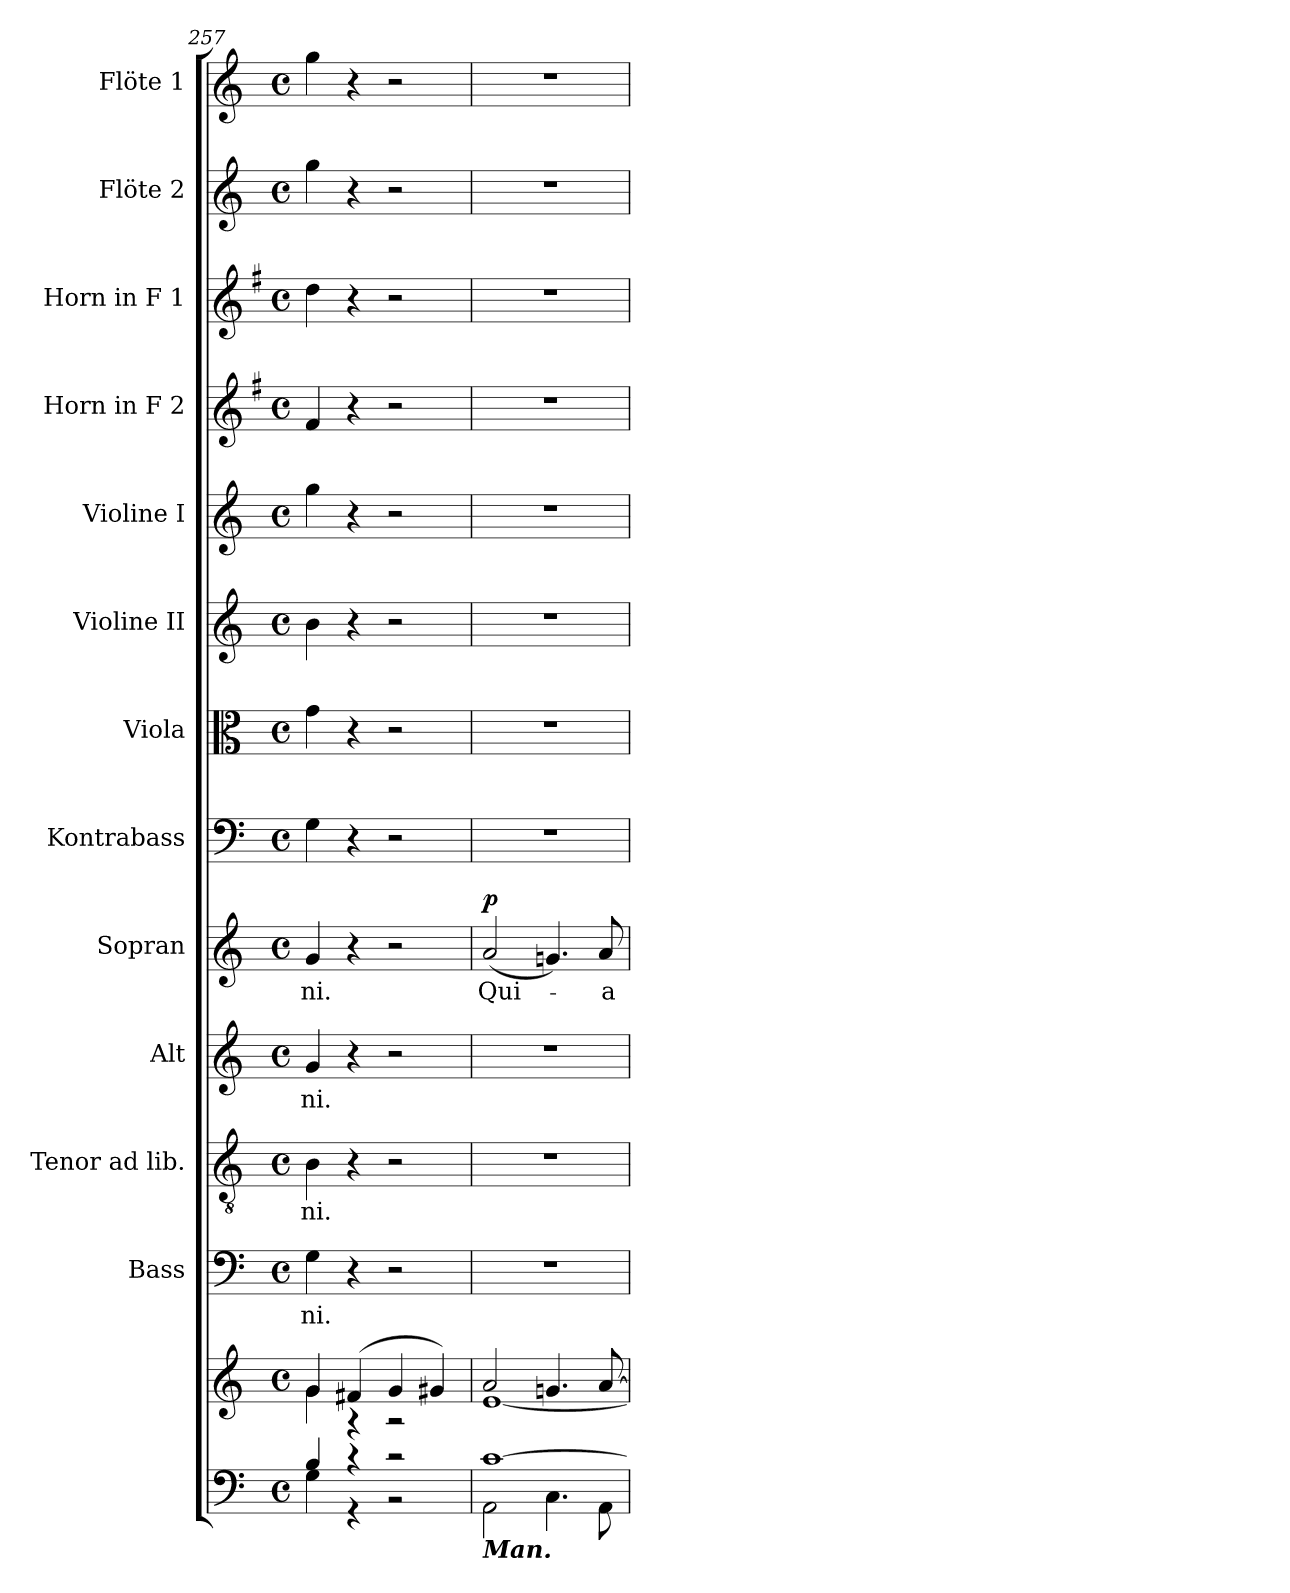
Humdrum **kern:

**kern	**kern	**kern	**text	**kern	**text	**kern	**text	**kern	**text	**dynam	**kern	**kern	**kern	**kern	**kern	**kern	**kern	**kern
*part13	*part13	*part12	*part12	*part11	*part11	*part10	*part10	*part9	*part9	*part9	*part8	*part7	*part6	*part5	*part4	*part3	*part2	*part1
*staff14	*staff13	*staff12	*staff12	*staff11	*staff11	*staff10	*staff10	*staff9	*staff9	*staff9	*staff8	*staff7	*staff6	*staff5	*staff4	*staff3	*staff2	*staff1
*	*	*I"Bass	*	*I"Tenor ad lib.	*	*I"Alt	*	*I"Sopran	*	*	*I"Kontrabass	*I"Viola	*I"Violine II	*I"Violine I	*I"Horn in F 2	*I"Horn in F 1	*I"Flöte 2	*I"Flöte 1
*	*	*I'B.	*	*I'T.	*	*I'A.	*	*I'S.	*	*	*I'Kb.	*I'Vla.	*I'Vl. II	*I'Vl. I	*	*	*I'Fl. 2	*I'Fl. 1
!!LO:PB:g=z
*clefF4	*clefG2	*clefF4	*	*clefGv2	*	*clefG2	*	*clefG2	*	*	*clefF4	*clefC3	*clefG2	*clefG2	*clefG2	*clefG2	*clefG2	*clefG2
*	*	*	*	*	*	*	*	*	*	*	*ITrd7c12	*	*	*	*ITrd4c7	*ITrd4c7	*	*
*k[]	*k[]	*k[]	*	*k[]	*	*k[]	*	*k[]	*	*	*k[]	*k[]	*k[]	*k[]	*k[]	*k[]	*k[]	*k[]
*C:	*C:	*C:	*	*C:	*	*C:	*	*C:	*	*	*C:	*C:	*C:	*C:	*C:	*C:	*C:	*C:
*M4/4	*M4/4	*M4/4	*	*M4/4	*	*M4/4	*	*M4/4	*	*	*M4/4	*M4/4	*M4/4	*M4/4	*M4/4	*M4/4	*M4/4	*M4/4
*met(c)	*met(c)	*met(c)	*	*met(c)	*	*met(c)	*	*met(c)	*	*	*met(c)	*met(c)	*met(c)	*met(c)	*met(c)	*met(c)	*met(c)	*met(c)
=257	=257	=257	=257	=257	=257	=257	=257	=257	=257	=257	=257	=257	=257	=257	=257	=257	=257	=257
*^	*^	*	*	*	*	*	*	*	*	*	*	*	*	*	*	*	*	*
!	!	!	!	!	!LO:LY:b	!	!LO:LY:b	!	!LO:LY:b	!	!LO:LY:b	!	!	!	!	!	!	!	!	!
4B/	4G\	4g/	4g\	4G\	-ni.	4B\	-ni.	4g/	-ni.	4g/	-ni.	.	4GG\	4g\	4b\	4gg\	4B/	4g\	4gg\	4gg\
4r	4r	(4f#X/	4rA	4r	.	4r	.	4r	.	4r	.	.	4r	4r	4r	4r	4r	4r	4r	4r
2r	2r	4g/	2rB	2r	.	2r	.	2r	.	2r	.	.	2r	2r	2r	2r	2r	2r	2r	2r
.	.	4g#X/)	.	.	.	.	.	.	.	.	.	.	.	.	.	.	.	.	.	.
=258	=258	=258	=258	=258	=258	=258	=258	=258	=258	=258	=258	=258	=258	=258	=258	=258	=258	=258	=258	=258
!LO:TX:b:Bi:t=Man.	!	!	!	!	!	!	!	!	!	!	!	!	!	!	!	!	!	!	!	!
!	!	!	!	!	!	!	!	!	!	!	!LO:LY:b	!LO:DY:a	!	!	!	!	!	!	!	!
[>1c	2AA\	2a/	[<1e	1r	.	1r	.	1r	.	(<2a/	Qui-	p	1r	1r	1r	1r	1r	1r	1r	1r
.	4.C\	4.gn/	.	.	.	.	.	.	.	4.gn/)	.	.	.	.	.	.	.	.	.	.
!	!	!	!	!	!	!	!	!	!	!	!LO:LY:b	!	!	!	!	!	!	!	!	!
.	8AA\	[>8a/	.	.	.	.	.	.	.	8a/	-a	.	.	.	.	.	.	.	.	.
*v	*v	*	*	*	*	*	*	*	*	*	*	*	*	*	*	*	*	*	*	*
*	*v	*v	*	*	*	*	*	*	*	*	*	*	*	*	*	*	*	*	*
=	=	=	=	=	=	=	=	=	=	=	=	=	=	=	=	=	=	=
*-	*-	*-	*-	*-	*-	*-	*-	*-	*-	*-	*-	*-	*-	*-	*-	*-	*-	*-
